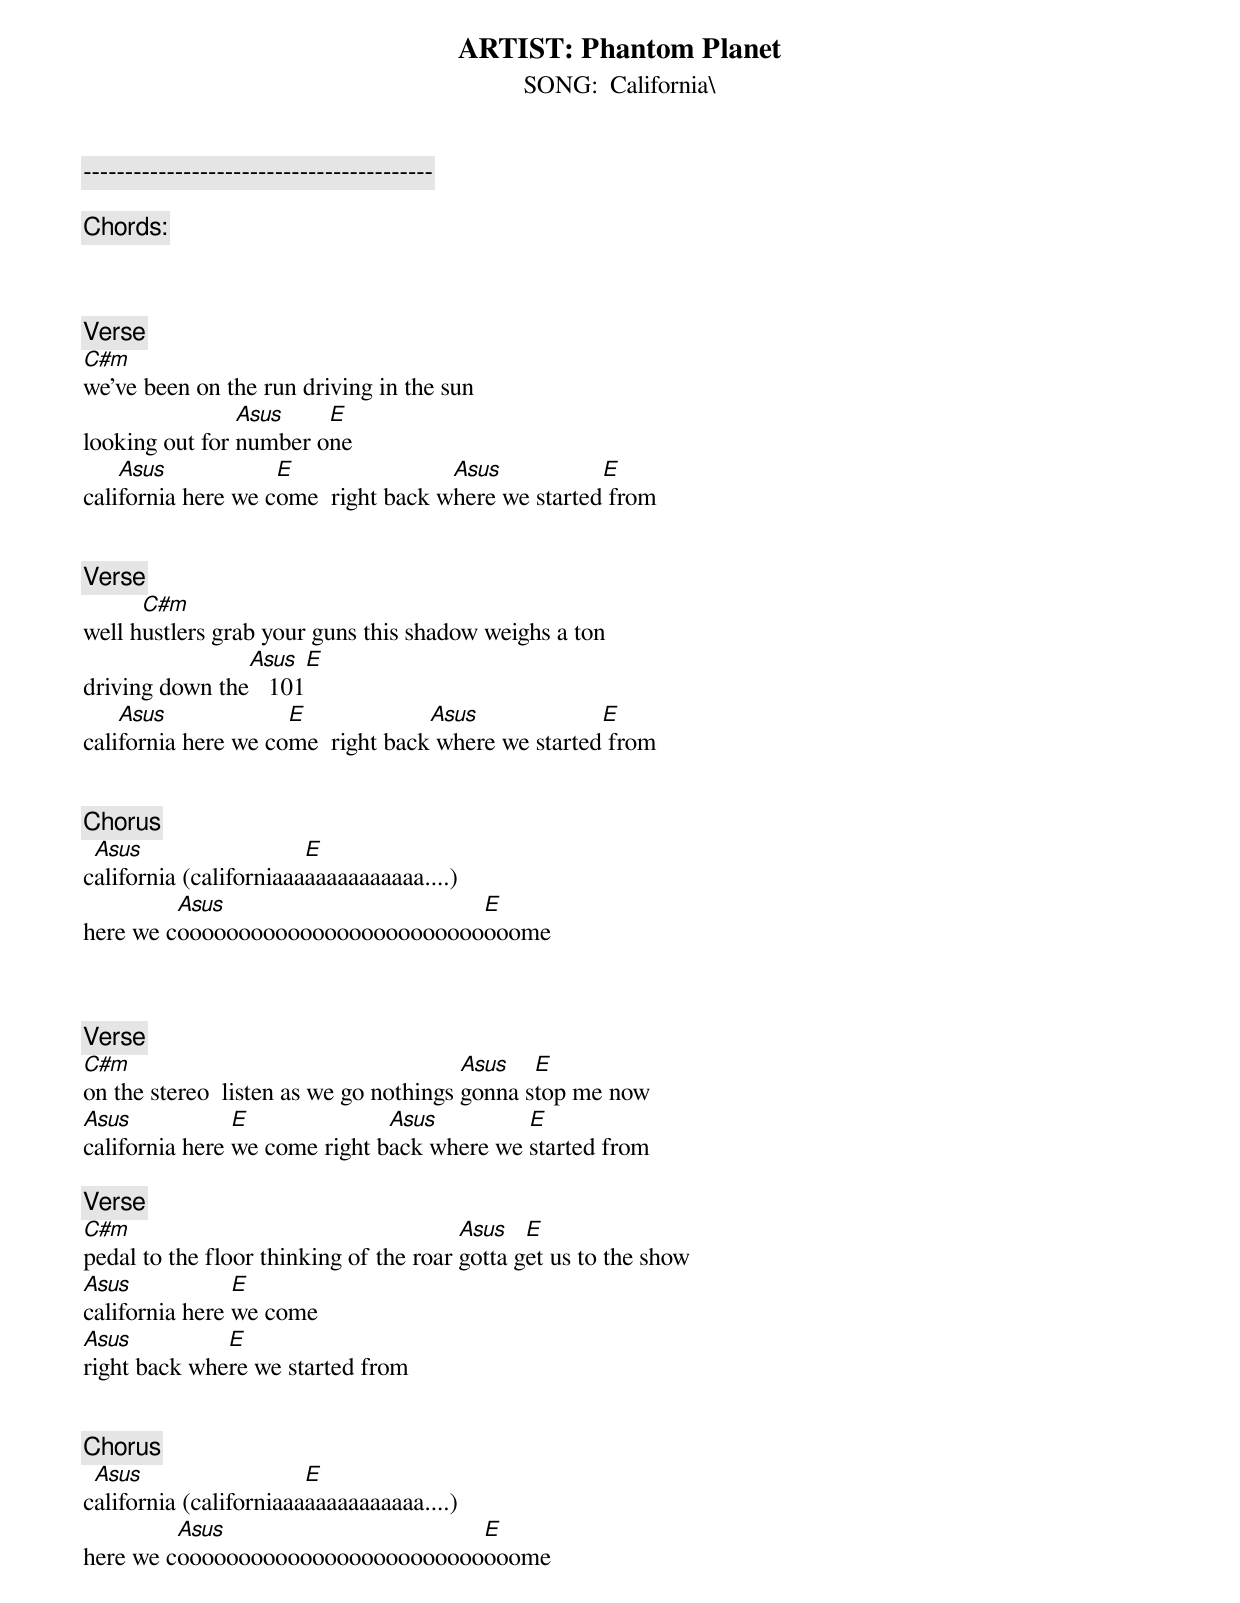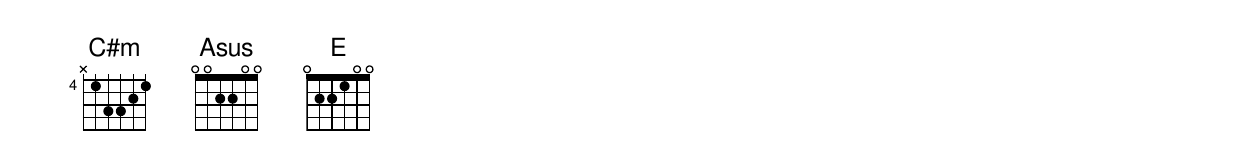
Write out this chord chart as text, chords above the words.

ARTIST: Phantom Planet
SONG:  California\
------------------------------------------

Chords:

C#m   X46654
Asus  002200
E     022100


[Verse]
C#m
we've been on the run driving in the sun
                Asus    E
looking out for number one
    Asus            E                Asus           E
california here we come  right back where we started from


[Verse]
      C#m
well hustlers grab your guns this shadow weighs a ton
                Asus  E
driving down the   101
    Asus             E             Asus             E
california here we come  right back where we started from


[Chorus]
 Asus                   E
california (californiaaaaaaaaaaaaaa....)
         Asus                     E
here we coooooooooooooooooooooooooooome



[Verse]
C#m                                     Asus   E
on the stereo  listen as we go nothings gonna stop me now
Asus            E              Asus         E
california here we come right back where we started from

[Verse]
C#m                                     Asus   E
pedal to the floor thinking of the roar gotta get us to the show
Asus            E
california here we come
Asus          E
right back where we started from


[Chorus]
 Asus                   E
california (californiaaaaaaaaaaaaaa....)
         Asus                     E
here we coooooooooooooooooooooooooooome
